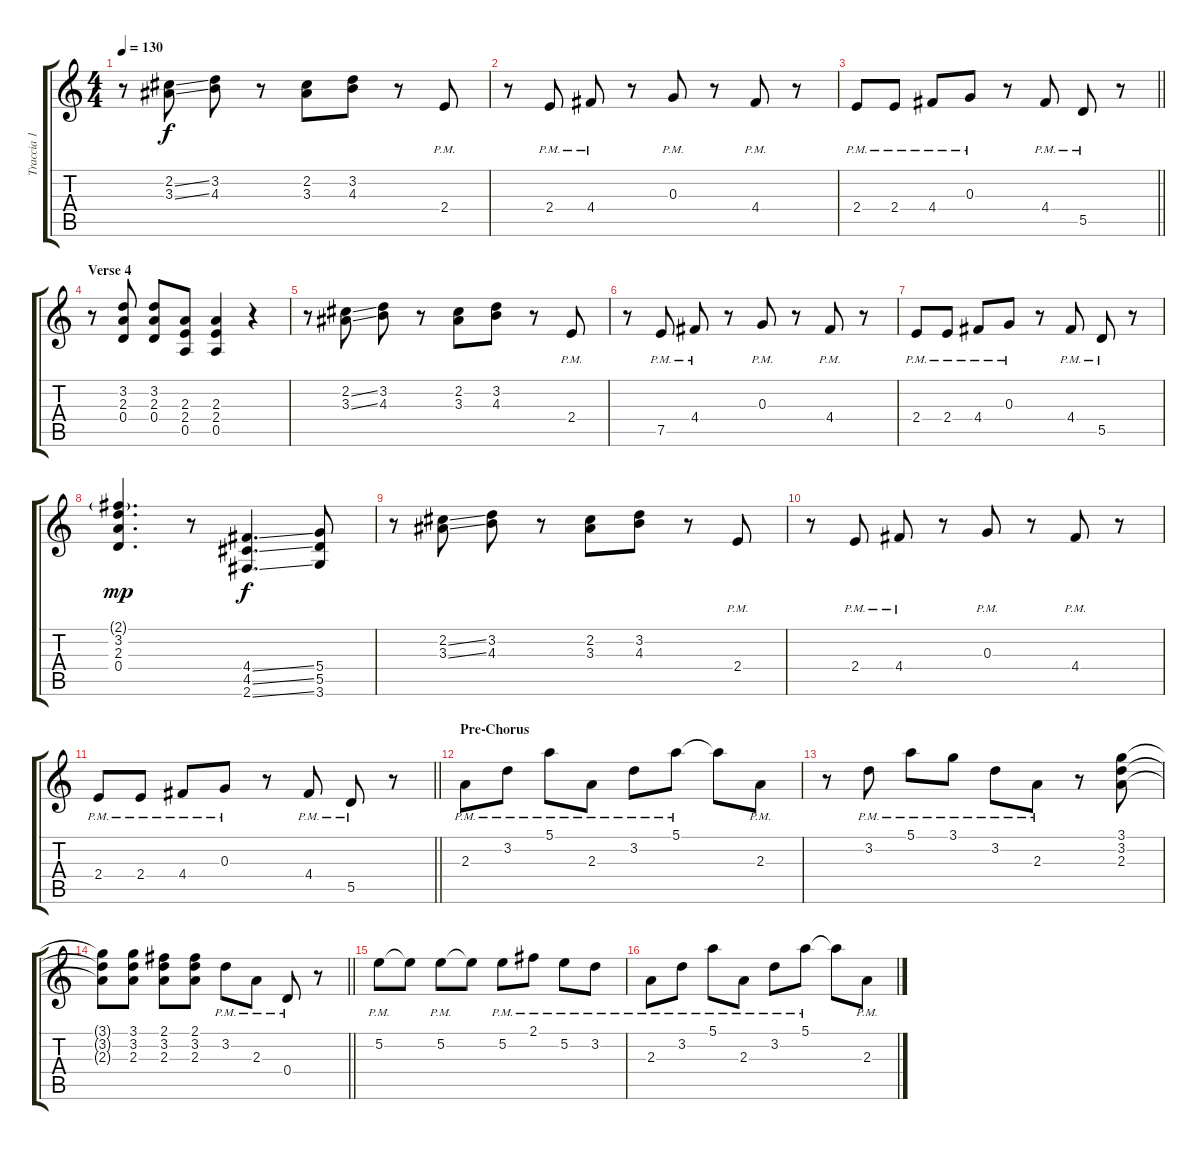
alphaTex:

\track ("Traccia 1" "Traccia 1") {instrument distortionguitar}
\staff {score tabs}
\tuning (E4 B3 G3 D3 A2 E2) {hide}
\ts (4 4)
\tempo 130
\clef g2
\ks c
r.8{dy f} (2.2{ss} 3.3{ss}).8 (3.2 4.3).8 r.8 (2.2 3.3).8 (3.2 4.3).8 r.8 2.4{pm}.8 |
r.8 2.4{pm}.8 4.4{pm}.8 r.8 0.3{pm}.8 r.8 4.4{pm}.8 r.8 |
\barLineRight lightlight
2.4{pm}.8 2.4{pm}.8 4.4{pm}.8 0.3{pm}.8 r.8 4.4{pm}.8 5.5{pm}.8 r.8 |
\section ("" "Verse 4")
r.8 (3.2 2.3 0.4).8 (3.2 2.3 0.4).8 (2.3 2.4 0.5).8 (2.3 2.4 0.5).4 r.4 |
r.8 (2.2{ss} 3.3{ss}).8 (3.2 4.3).8 r.8 (2.2 3.3).8 (3.2 4.3).8 r.8 2.4{pm}.8 |
r.8 7.5{pm}.8 4.4{pm}.8 r.8 0.3{pm}.8 r.8 4.4{pm}.8 r.8 |
2.4{pm}.8 2.4{pm}.8 4.4{pm}.8 0.3{pm}.8 r.8 4.4{pm}.8 5.5{pm}.8 r.8 |
(2.1{g} 3.2 2.3 0.4).4{d dy mp} r.8 (4.4{ss} 4.5{ss} 2.6{ss}).4{d dy f} (5.4 5.5 3.6).8 |
r.8 (2.2{ss} 3.3{ss}).8 (3.2 4.3).8 r.8 (2.2 3.3).8 (3.2 4.3).8 r.8 2.4{pm}.8 |
r.8 2.4{pm}.8 4.4{pm}.8 r.8 0.3{pm}.8 r.8 4.4{pm}.8 r.8 |
\barLineRight lightlight
2.4{pm}.8 2.4{pm}.8 4.4{pm}.8 0.3{pm}.8 r.8 4.4{pm}.8 5.5{pm}.8 r.8 |
\section ("" "Pre-Chorus")
2.3{pm}.8 3.2{pm}.8 5.1{pm}.8 2.3{pm}.8 3.2{pm}.8 5.1{pm}.8 5.1{t}.8 2.3{pm}.8 |
r.8 3.2{pm}.8 5.1{pm}.8 3.1{pm}.8 3.2{pm}.8 2.3{pm}.8 r.8 (3.1 3.2 2.3).8 |
\barLineRight lightlight
(3.1{t} 3.2{t} 2.3{t}).8 (3.1 3.2 2.3).8 (2.1 3.2 2.3).8 (2.1 3.2 2.3).8 3.2{pm}.8 2.3{pm}.8 0.4{pm}.8 r.8 |
5.2{pm}.8 5.2{t}.8 5.2{pm}.8 5.2{t}.8 5.2{pm}.8 2.1{pm}.8 5.2{pm}.8 3.2{pm}.8 |
2.3{pm}.8 3.2{pm}.8 5.1{pm}.8 2.3{pm}.8 3.2{pm}.8 5.1{pm}.8 5.1{t}.8 2.3{pm}.8
